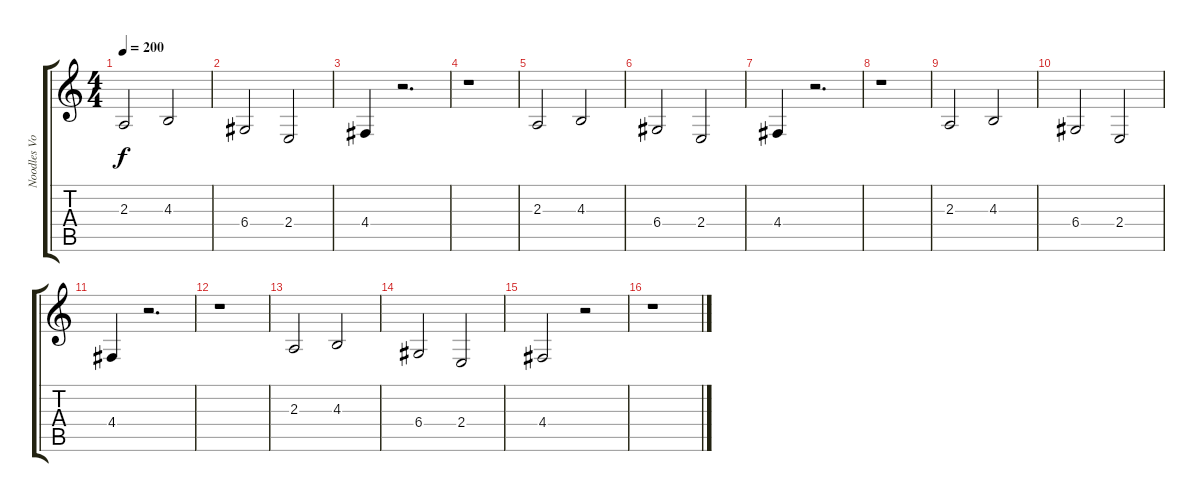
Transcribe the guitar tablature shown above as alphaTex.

\track ("Noodles Vocal" "Noodles Vo") {instrument oboe}
\staff {score tabs}
\tuning (E4 B3 G3 D3 A2 E2) {hide}
\ts (4 4)
\tempo 200
\clef g2
\ks c
2.3.2{dy f} 4.3.2 |
6.4.2 2.4.2 |
4.4.4 r.2{d} |
r.1 |
2.3.2 4.3.2 |
6.4.2 2.4.2 |
4.4.4 r.2{d} |
r.1 |
2.3.2 4.3.2 |
6.4.2 2.4.2 |
4.4.4 r.2{d} |
r.1 |
2.3.2 4.3.2 |
6.4.2 2.4.2 |
4.4.2 r.2 |
r.1
